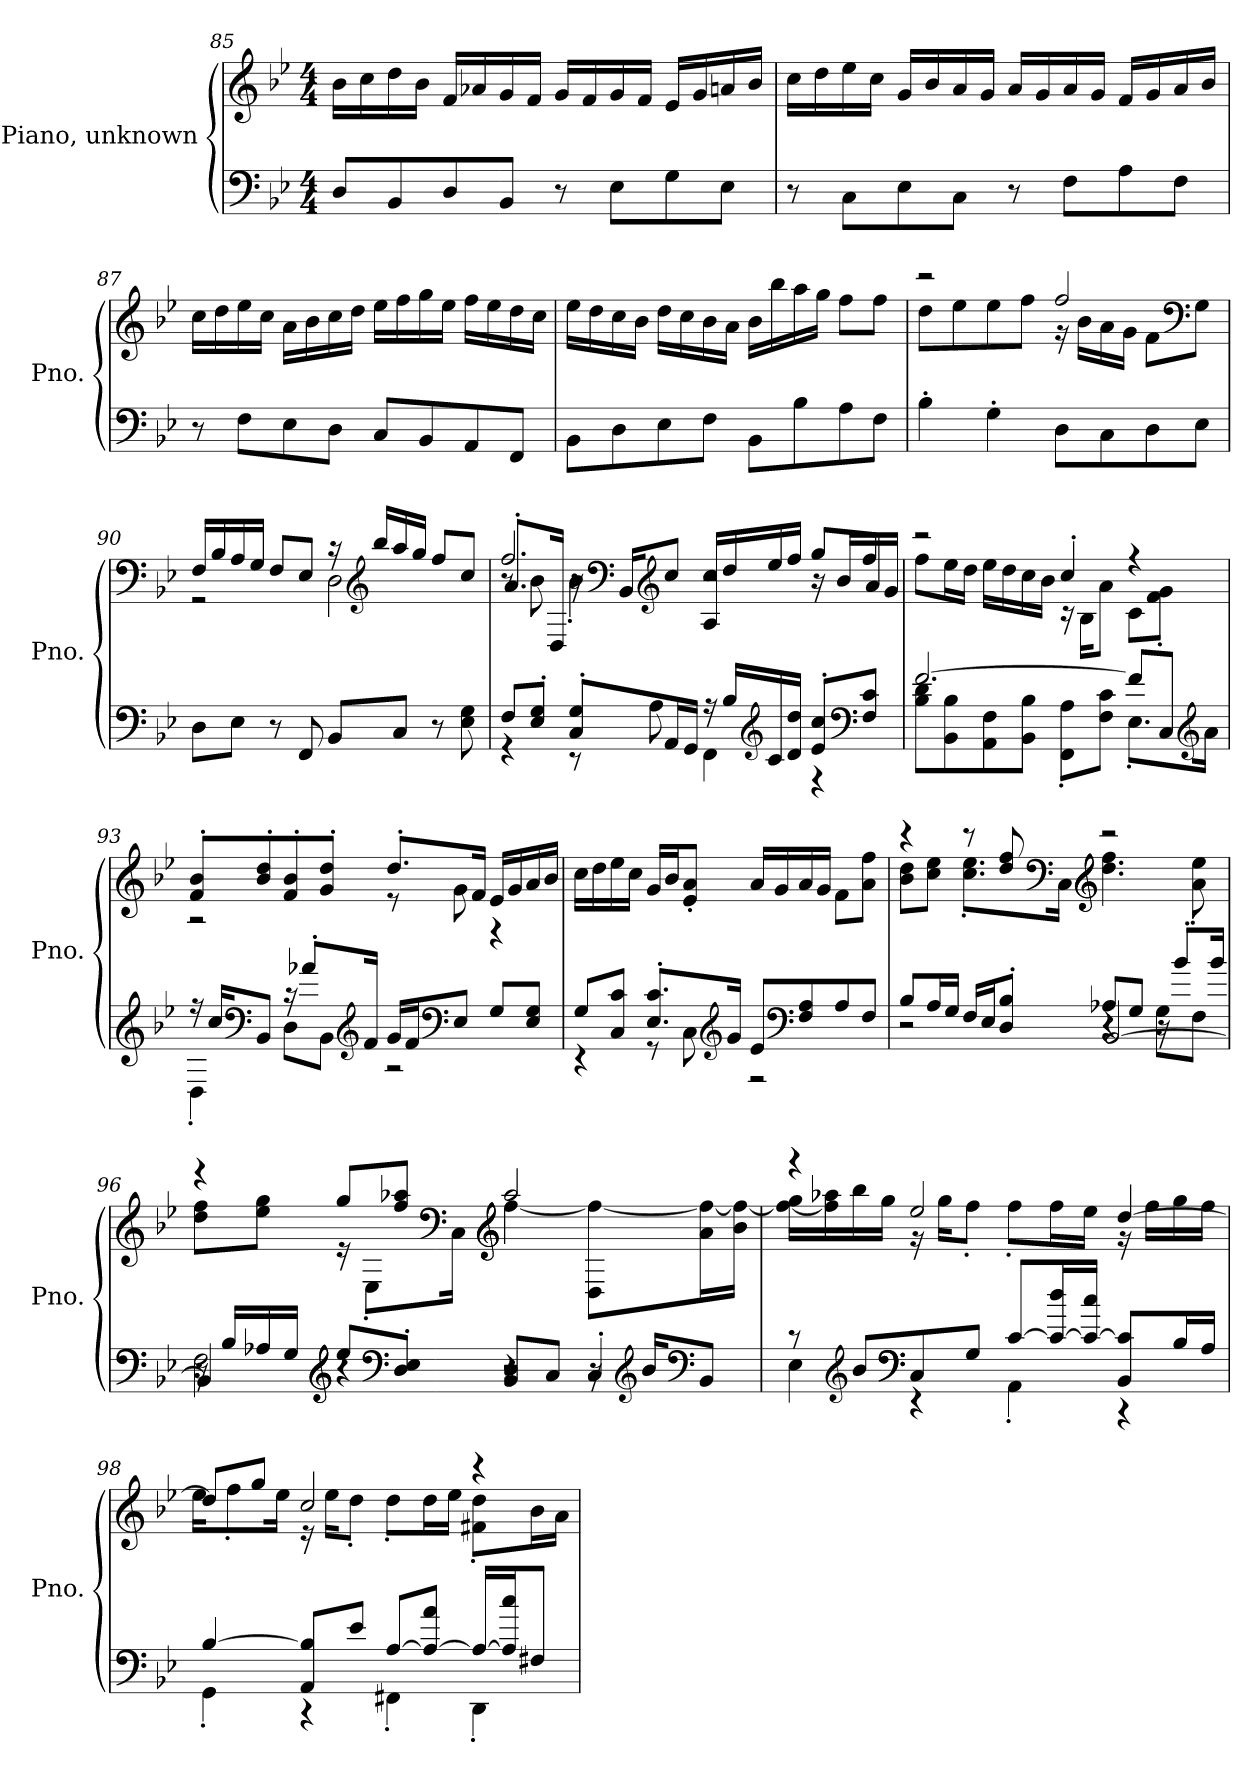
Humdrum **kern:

**kern	**kern
*part1	*part1
*staff2	*staff1
*I"Piano, unknown	*
*I'Pno.	*
*clefF4	*clefG2
*k[b-e-]	*k[b-e-]
*M4/4	*M4/4
=85	=85
8D/L	16b-\LL
.	16cc\
8BB-/	16dd\
.	16b-\JJ
8D/	16f/LL
.	16a-X/
8BB-/J	16g/
.	16f/JJ
8r	16g/LL
.	16f/
8E-\L	16g/
.	16f/JJ
8G\	16e-/LL
.	16g/
8E-\J	16an/
.	16b-/JJ
!!LO:LB:g=z
=86	=86
8r	16cc\LL
.	16dd\
8C\L	16ee-\
.	16cc\JJ
8E-\	16g/LL
.	16b-/
8C\J	16a/
.	16g/JJ
8r	16a/LL
.	16g/
8F\L	16a/
.	16g/JJ
8A\	16f/LL
.	16g/
8F\J	16a/
.	16b-/JJ
=87	=87
8r	16cc\LL
.	16dd\
8F\L	16ee-\
.	16cc\JJ
8E-\	16a\LL
.	16b-\
8D\J	16cc\
.	16dd\JJ
8C/L	16ee-\LL
.	16ff\
8BB-/	16gg\
.	16ee-\JJ
8AA/	16ff\LL
.	16ee-\
8FF/J	16dd\
.	16cc\JJ
=88	=88
8BB-\L	16ee-\LL
.	16dd\
8D\	16cc\
.	16b-\JJ
8E-\	16dd\LL
.	16cc\
8F\J	16b-\
.	16a\JJ
8BB-\L	16b-\LL
.	16bb-\
8B-\	16aa\
.	16gg\JJ
8A\	8ff\L
8F\J	8ff\J
!!LO:LB:g=z
=89	=89
*	*^
4B-'\	2r	8dd\L
.	.	8ee-\
4G'\	.	8ee-\
.	.	8ff\J
8D\L	2ff/	16r
.	.	16b-\LL
8C\	.	16a\
.	.	16g\JJ
8D\	.	8f\L
*	*clefF4	*
8E-\J	.	8G\J
=90	=90	=90
8D\L	16F/LL	2r
.	16B-/	.
8E-\J	16A/	.
.	16G/JJ	.
8r	8F/L	.
8FF/	8E-/J	.
8BB-/L	16r	2D\
*	*clefG2	*
.	16bb-/LL	.
8C/J	16aa/	.
.	16gg/JJ	.
8r	8ff/L	.
8E-\ 8G\	8cc/J	.
!!LO:PB:g=z
=91	=91	=91
*^	*	*^
8F/L	4r	2.ff/	8r	8.a'/L
8E-/' 8G/'J	.	.	8b-\	.
.	.	.	.	16D/Jk
8C/' 8G/'L	8r	.	4b-'\	16r
*	*	*clefF4	*	*
.	.	.	.	16BB-/KL
*	*	*clefG2	*	*
16AA/L	8A\	.	.	8cc/J
16GG/JJ	.	.	.	.
16r	4FF\	.	2r	16A/ 16cc/LL
16B-/LL	.	.	.	16dd/
*clefG2	*	*	*	*
16c/	.	.	.	16ee-/
16d/ 16dd/JJ	.	.	.	16ff/JJ
8e-/' 8cc/'L	4r	8gg/L	.	16r
.	.	.	.	16b-/LL
*clefF4	*	*	*	*
8F/ 8c/J	.	8ff/J	.	16a/
.	.	.	.	16g/JJ
*	*	*	*v	*v
=92	=92	=92	=92
[2.f/	8B-\ 8d\L	2r	8ff\L
.	8BB-\ 8B-\	.	16ee-\L
.	.	.	16dd\JJ
.	8AA\ 8F\	.	16ee-\LL
.	.	.	16dd\
.	8BB-\ 8B-\J	.	16cc\
.	.	.	16b-\JJ
.	8FF\' 8A\'L	4cc'/	16r
.	.	.	16B-\KL
.	8F\ 8c\J	.	8a\J
8f/L]	8.E-'\L	4r	8c\L
8C/J	.	.	8f\' 8g\'J
*clefG2	*	*	*
.	16a\Jk	.	.
!!LO:LB:g=z	!!
=93	=93	=93	=93
16r	4D'\	8f/' 8b-/'L	2r
16cc/KL	.	.	.
*clefF4	*	*	*
8BB-/J	.	8b-/' 8dd/'	.
16r	8D\L	8f/' 8b-/'	.
8a-X'/L	.	.	.
.	8BB-\J	8g/' 8dd/'J	.
*clefG2	*	*	*
16f/Jk	.	.	.
16g/LL	2r	8.dd'/L	8r
16f/J	.	.	.
*clefF4	*	*	*
8E-/J	.	.	8g\
.	.	16f/Jk	.
8G/L	.	16e-/LL	4r
.	.	16g/	.
8E-/ 8G/J	.	16a/	.
.	.	16b-/JJ	.
*	*	*v	*v
=94	=94	=94
8G/L	4r	16cc\LL
.	.	16dd\
8C/ 8c/J	.	16ee-\
.	.	16cc\JJ
8.E-/' 8.c/'L	8r	16g/LL
.	.	16b-/J
.	8C\	8e-/' 8a/'J
*clefG2	*	*
16g/Jk	.	.
8e-/L	2r	16a/LL
.	.	16g/
*clefF4	*	*
8F/ 8A/	.	16a/
.	.	16g/JJ
8A/	.	8f\L
8F/J	.	8a\ 8ff\J
!!LO:LB:g=z
=95	=95	=95
*	*^	*^
8B-/L	2r	2r	4r	8b-\ 8dd\L
16A/L	.	.	.	8cc\ 8ee-\J
16G/JJ	.	.	.	.
16F/LL	.	.	8r	8.cc\' 8.ee-\'L
16E-/J	.	.	.	.
8D/' 8B-/'J	.	.	8dd/ 8ff/	.
*	*	*	*clefF4	*
.	.	.	.	16C\Jk
*	*	*	*clefG2	*
8A-X/L	4r	[2BB-/	2r	4.dd\ 4.ff\
8G/J	.	.	.	.
16r	8G\L	.	.	.
8b-'/L	.	.	.	.
.	8F\J	.	.	8a\' 8ee-\'
16b-/Jk	.	.	.	.
=96	=96	=96	=96	=96
16r	2F\	4BB-/]	4r	8dd\ 8ff\L
16B-/LL	.	.	.	.
16A-X/	.	.	.	8ee-\ 8gg\J
16G/JJ	.	.	.	.
*clefG2	*	*	*	*
8ee-/L	.	4r	8gg/L	16r
.	.	.	.	8E-'\L
*clefF4	*	*	*	*
8D/' 8E-/'J	.	.	8ff/ 8aa-X/J	.
*	*	*	*clefF4	*
.	.	.	.	16C\Jk
*	*	*	*clefG2	*
8BB-/ 8D/L	2r	4r	2aa-/	[4ff\
8C/J	.	.	.	.
16r	.	4C'/	.	8D\ 8ff\_L
*clefG2	*	*	*	*
16b-/KL	.	.	.	.
*clefF4	*	*	*	*
8BB-/J	.	.	.	16a\ 16ff\_L
.	.	.	.	16b-\ 16ff\_JJ
*	*v	*v	*	*
!!LO:LB:g=z	!!
=97	=97	=97	=97
8r	4E-\	4r	16ff\_ 16gg\LL
.	.	.	16ff\] 16aa-X\
*clefG2	*	*	*
8b-/L	.	.	16bb-\
.	.	.	16gg\JJ
*clefF4	*	*	*
8C/	4r	2ee-/	16r
.	.	.	16gg\KL
8G/J	.	.	8ff'\J
[8c/L	4AA'\	.	8ff'\L
16c/_ 16dd/L	.	.	16ff\L
16c/_ 16cc/JJ	.	.	16ee-\JJ
8BB-/ 8c/]L	4r	[4dd/	16r
.	.	.	16ff\LL
16B-/L	.	.	16gg\
16A/JJ	.	.	16ff\JJ
=98	=98	=98	=98
[4B-/	4GG'\	8dd/L]	16ee-\KL
.	.	.	8ff'\
.	.	8gg/J	.
.	.	.	16ee-\Jk
8AA/ 8B-/]L	4r	2cc/	16r
.	.	.	16ee-\KL
8e-/J	.	.	8dd'\J
[8A/L	4FF#X'\	.	8dd'\L
8A/_ 8a/J	.	.	16dd\L
.	.	.	16ee-\JJ
16A/LL_	4DD'\	4r	8f#X\' 8dd\'L
16A/] 16cc/J	.	.	.
8F#X/J	.	.	16b-\L
.	.	.	16a\JJ
*v	*v	*	*
*	*v	*v
=	=
*-	*-
